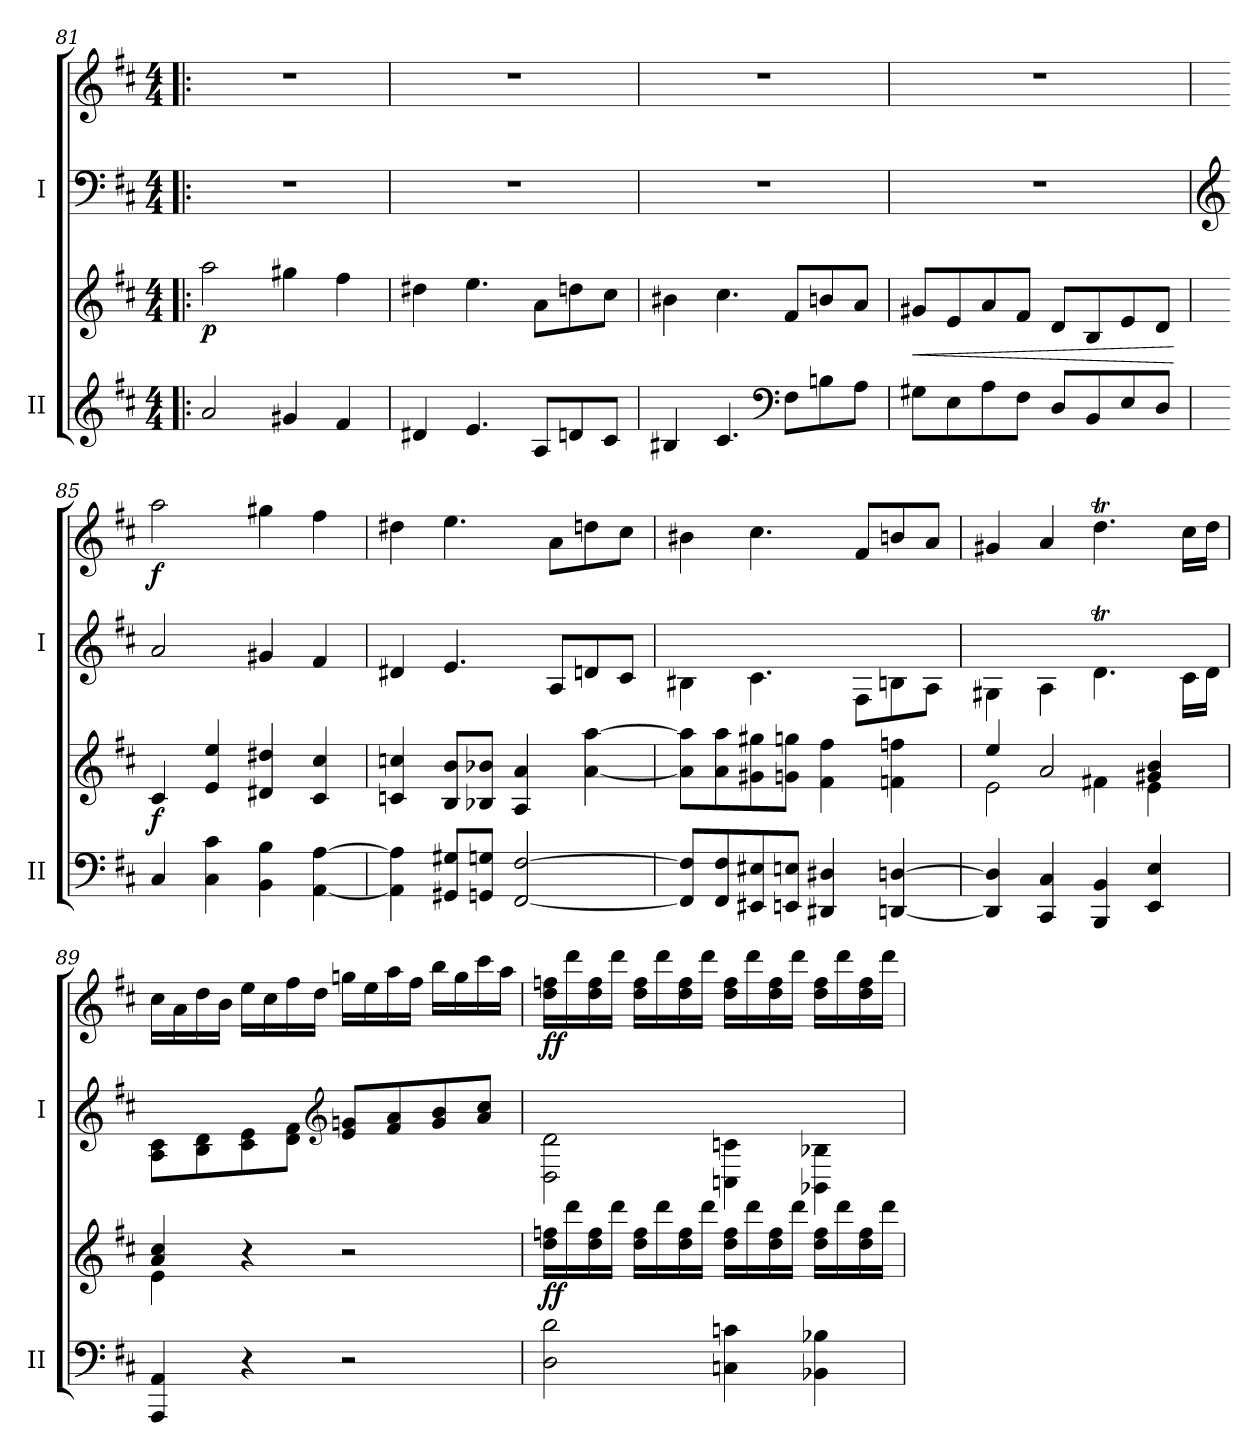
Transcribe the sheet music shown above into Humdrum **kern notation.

**kern	**kern	**dynam	**kern	**kern	**dynam
*part2	*part2	*part2	*part1	*part1	*part1
*staff4	*staff3	*staff3/4	*staff2	*staff1	*staff1/2
*I"II	*	*	*I"I	*	*
*I'II	*	*	*I'I	*	*
*clefG2	*clefG2	*	*clefF4	*clefG2	*
*k[f#c#]	*k[f#c#]	*	*k[f#c#]	*k[f#c#]	*
*M4/4	*M4/4	*	*M4/4	*M4/4	*
=81!|:	=81!|:	=81!|:	=81!|:	=81!|:	=81!|:
!	!	!LO:DY:b	!	!	!
2a/	2aa\	p	1r	1r	.
4g#X/	4gg#X\	.	.	.	.
4f#/	4ff#\	.	.	.	.
=82	=82	=82	=82	=82	=82
4d#X/	4dd#X\	.	1r	1r	.
4.e/	4.ee\	.	.	.	.
8A/L	8a\L	.	.	.	.
8dn/	8ddn\	.	.	.	.
8c#/J	8cc#\J	.	.	.	.
!!LO:PB:g=z
=83	=83	=83	=83	=83	=83
4B#X/	4b#X\	.	1r	1r	.
4.c#/	4.cc#\	.	.	.	.
*clefF4	*	*	*	*	*
8F#\L	8f#/L	.	.	.	.
8Bn\	8bn/	.	.	.	.
8A\J	8a/J	.	.	.	.
=84	=84	=84	=84	=84	=84
!	!	!LO:HP:b	!	!	!
8G#X\L	8g#X/L	<	1r	1r	.
8E\	8e/	.	.	.	.
8A\	8a/	.	.	.	.
8F#\J	8f#/J	.	.	.	.
8D/L	8d/L	.	.	.	.
8BB/	8B/	.	.	.	.
8E/	8e/	.	.	.	.
8D/J	8d/J	.	.	.	.
.	.	[	.	.	.
=85	=85	=85	=85	=85	=85
*	*	*	*clefG2	*	*
!	!	!LO:DY:b	!	!	!LO:DY:b
4C#/	4c#/	f	2a/	2aa\	f
4C#\ 4c#\	4e/ 4ee/	.	.	.	.
4BB\ 4B\	4d#X/ 4dd#X/	.	4g#X/	4gg#X\	.
[4AA\ [4A\	4c#/ 4cc#/	.	4f#/	4ff#\	.
=86	=86	=86	=86	=86	=86
4AA\] 4A\]	4cn/ 4ccn/	.	4d#X/	4dd#X\	.
8GG#X/ 8G#X/L	8B/ 8b/L	.	4.e/	4.ee\	.
8GGn/ 8Gn/J	8B-X/ 8b-X/J	.	.	.	.
[2FF#/ [2F#/	4A/ 4a/	.	.	.	.
.	.	.	8A/L	8a\L	.
.	[4a\ [4aa\	.	8dn/	8ddn\	.
.	.	.	8c#/J	8cc#\J	.
!!LO:LB:g=z
=87	=87	=87	=87	=87	=87
8FF#/] 8F#/]L	8a\] 8aa\]L	.	4B#X\	4b#X\	.
8FF#/ 8F#/	8a\ 8aa\	.	.	.	.
8EE#X/ 8E#X/	8g#X\ 8gg#X\	.	4.c#\	4.cc#\	.
8EEn/ 8En/J	8gn\ 8ggn\J	.	.	.	.
4DD#X/ 4D#X/	4f#\ 4ff#\	.	.	.	.
.	.	.	8F#\L	8f#/L	.
[4DDn/ [4Dn/	4fn\ 4ffn\	.	8Bn\	8bn/	.
.	.	.	8A\J	8a/J	.
=88	=88	=88	=88	=88	=88
*	*^	*	*	*	*
4DD/] 4D/]	4ee/	2e\	.	4G#X\	4g#X/	.
4CC#/ 4C#/	2a/	.	.	4A\	4a/	.
4BBB/ 4BB/	.	4f#X\	.	4.dT\	4.ddT\	.
4EE/ 4E/	4g#X/ 4b/	4e\	.	.	.	.
.	.	.	.	16c#\LL	16cc#\LL	.
.	.	.	.	16d\JJ	16dd\JJ	.
=89	=89	=89	=89	=89	=89	=89
4AAA/ 4AA/	4a/ 4cc#/	4e\	.	8A\ 8c#\L	16cc#\LL	.
.	.	.	.	.	16a\	.
.	.	.	.	8B\ 8d\	16dd\	.
.	.	.	.	.	16b\JJ	.
4r	4r	4ryy	.	8c#\ 8e\	16ee\LL	.
.	.	.	.	.	16cc#\	.
.	.	.	.	8d\ 8f#\J	16ff#\	.
.	.	.	.	.	16dd\JJ	.
*	*	*	*	*clefG2	*	*
2r	2r	2ryy	.	8e/ 8gn/L	16ggn\LL	.
.	.	.	.	.	16ee\	.
.	.	.	.	8f#/ 8a/	16aa\	.
.	.	.	.	.	16ff#\JJ	.
.	.	.	.	8g/ 8b/	16bb\LL	.
.	.	.	.	.	16gg\	.
.	.	.	.	8a/ 8cc#/J	16ccc#\	.
.	.	.	.	.	16aa\JJ	.
*	*v	*v	*	*	*	*
!!LO:LB:g=z
=90	=90	=90	=90	=90	=90
!	!	!LO:DY:b	!	!	!LO:DY:b
2D\ 2d\	16dd\ 16ffn\LL	ff	2D\ 2d\	16dd\ 16ffn\LL	ff
.	16ddd\	.	.	16ddd\	.
.	16dd\ 16ff\	.	.	16dd\ 16ff\	.
.	16ddd\JJ	.	.	16ddd\JJ	.
.	16dd\ 16ff\LL	.	.	16dd\ 16ff\LL	.
.	16ddd\	.	.	16ddd\	.
.	16dd\ 16ff\	.	.	16dd\ 16ff\	.
.	16ddd\JJ	.	.	16ddd\JJ	.
4Cn\ 4cn\	16dd\ 16ff\LL	.	4Cn\ 4cn\	16dd\ 16ff\LL	.
.	16ddd\	.	.	16ddd\	.
.	16dd\ 16ff\	.	.	16dd\ 16ff\	.
.	16ddd\JJ	.	.	16ddd\JJ	.
4BB-X\ 4B-X\	16dd\ 16ff\LL	.	4BB-X\ 4B-X\	16dd\ 16ff\LL	.
.	16ddd\	.	.	16ddd\	.
.	16dd\ 16ff\	.	.	16dd\ 16ff\	.
.	16ddd\JJ	.	.	16ddd\JJ	.
=	=	=	=	=	=
*-	*-	*-	*-	*-	*-
